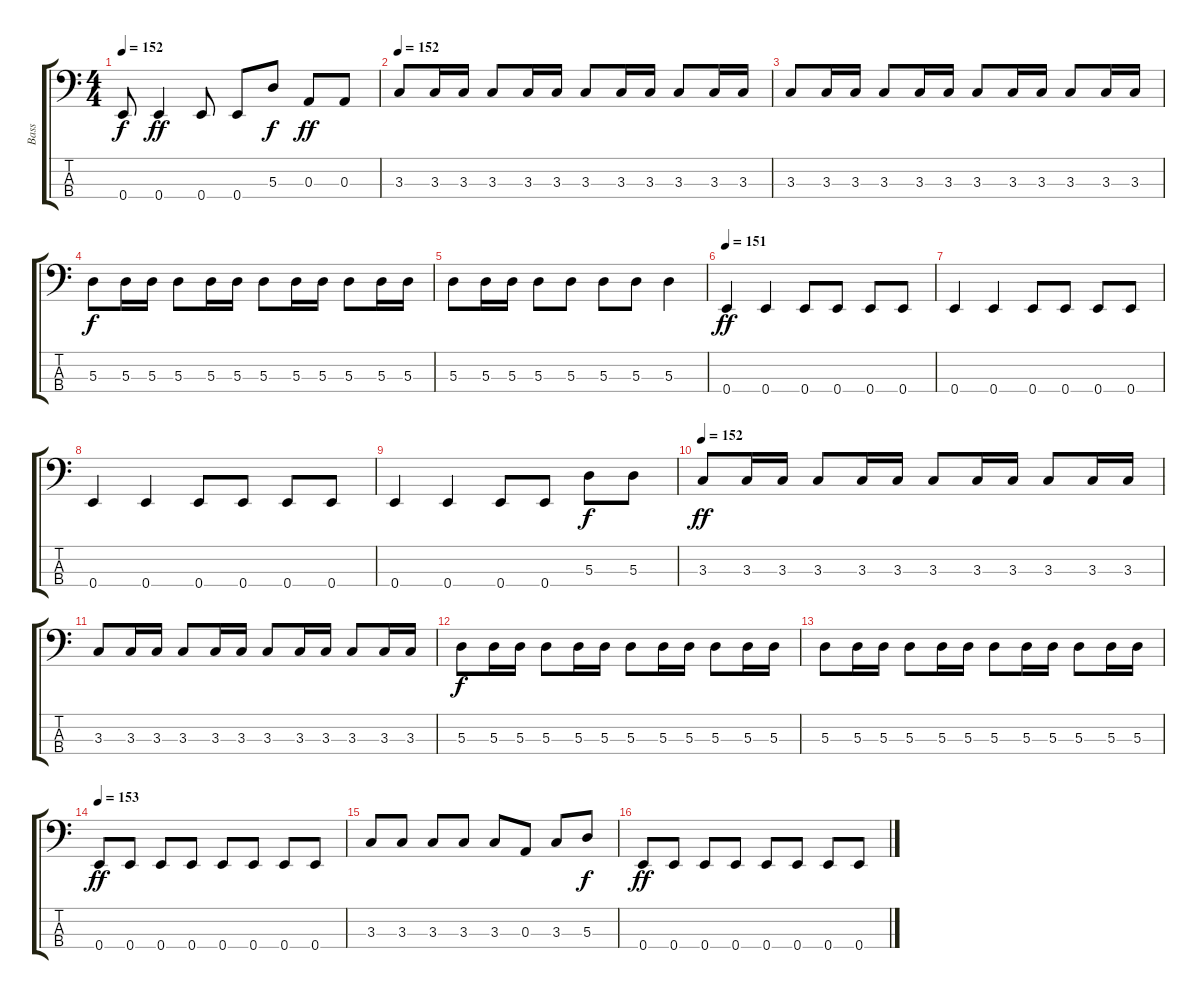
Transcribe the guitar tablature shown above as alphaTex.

\track ("Bass" "Bass") {instrument electricbassfinger}
\staff {score tabs}
\tuning (G2 D2 A1 E1) {hide}
\ts (4 4)
\tempo 152
\clef f4
\ks c
0.4{t}.8{dy f} 0.4.4{dy ff} 0.4.8 0.4.8 5.3.8{dy f} 0.3.8{dy ff} 0.3.8 |
\tempo 152
3.3.8 3.3.16 3.3.16 3.3.8 3.3.16 3.3.16 3.3.8 3.3.16 3.3.16 3.3.8 3.3.16 3.3.16 |
3.3.8 3.3.16 3.3.16 3.3.8 3.3.16 3.3.16 3.3.8 3.3.16 3.3.16 3.3.8 3.3.16 3.3.16 |
5.3.8{dy f} 5.3.16 5.3.16 5.3.8 5.3.16 5.3.16 5.3.8 5.3.16 5.3.16 5.3.8 5.3.16 5.3.16 |
5.3.8 5.3.16 5.3.16 5.3.8 5.3.8 5.3.8 5.3.8 5.3.4 |
\tempo 151
0.4.4{dy ff} 0.4.4 0.4.8 0.4.8 0.4.8 0.4.8 |
0.4.4 0.4.4 0.4.8 0.4.8 0.4.8 0.4.8 |
0.4.4 0.4.4 0.4.8 0.4.8 0.4.8 0.4.8 |
0.4.4 0.4.4 0.4.8 0.4.8 5.3.8{dy f} 5.3.8 |
\tempo 152
3.3.8{dy ff} 3.3.16 3.3.16 3.3.8 3.3.16 3.3.16 3.3.8 3.3.16 3.3.16 3.3.8 3.3.16 3.3.16 |
3.3.8 3.3.16 3.3.16 3.3.8 3.3.16 3.3.16 3.3.8 3.3.16 3.3.16 3.3.8 3.3.16 3.3.16 |
5.3.8{dy f} 5.3.16 5.3.16 5.3.8 5.3.16 5.3.16 5.3.8 5.3.16 5.3.16 5.3.8 5.3.16 5.3.16 |
5.3.8 5.3.16 5.3.16 5.3.8 5.3.16 5.3.16 5.3.8 5.3.16 5.3.16 5.3.8 5.3.16 5.3.16 |
\tempo 153
0.4.8{dy ff} 0.4.8 0.4.8 0.4.8 0.4.8 0.4.8 0.4.8 0.4.8 |
3.3.8 3.3.8 3.3.8 3.3.8 3.3.8 0.3.8 3.3.8 5.3.8{dy f} |
0.4.8{dy ff} 0.4.8 0.4.8 0.4.8 0.4.8 0.4.8 0.4.8 0.4.8
